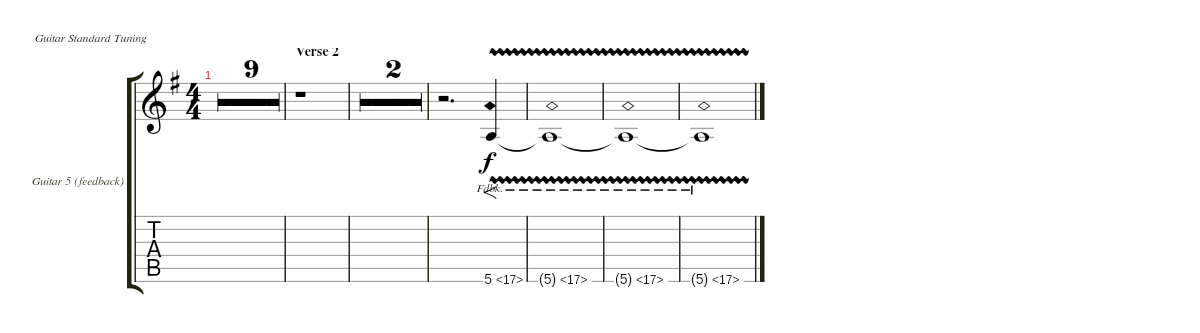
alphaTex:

\defaultSystemsLayout 4
\bracketExtendMode groupsimilarinstruments
\useSystemSignSeparator
\multiBarRest
\multiTrackTrackNamePolicy allsystems
\firstSystemTrackNameMode fullname
\firstSystemTrackNameOrientation horizontal
\otherSystemsTrackNameOrientation horizontal
\defaultBarNumberDisplay FirstOfSystem
\track ("Guitar 5 (feedback)" "Gtr. 5") {multiBarRest instrument overdrivenguitar}
\staff {score tabs}
\tuning (E4 B3 G3 D3 A2 E2)
\ts (4 4)
\tempo 138
\clef g2
\ks g
r.1{dy mf} |
r.1 |
r.1 |
r.1 |
r.1 |
r.1 |
r.1 |
r.1 |
\barLineRight lightlight
r.1 |
\section ("" "Verse 2")
r.1 |
r.1 |
r.1 |
r.2{d} 5.6{fh 12 vw}.4{f dy f} |
5.6{fh 12 vw t}.1 |
5.6{fh 12 vw t}.1 |
5.6{fh 12 vw t}.1
